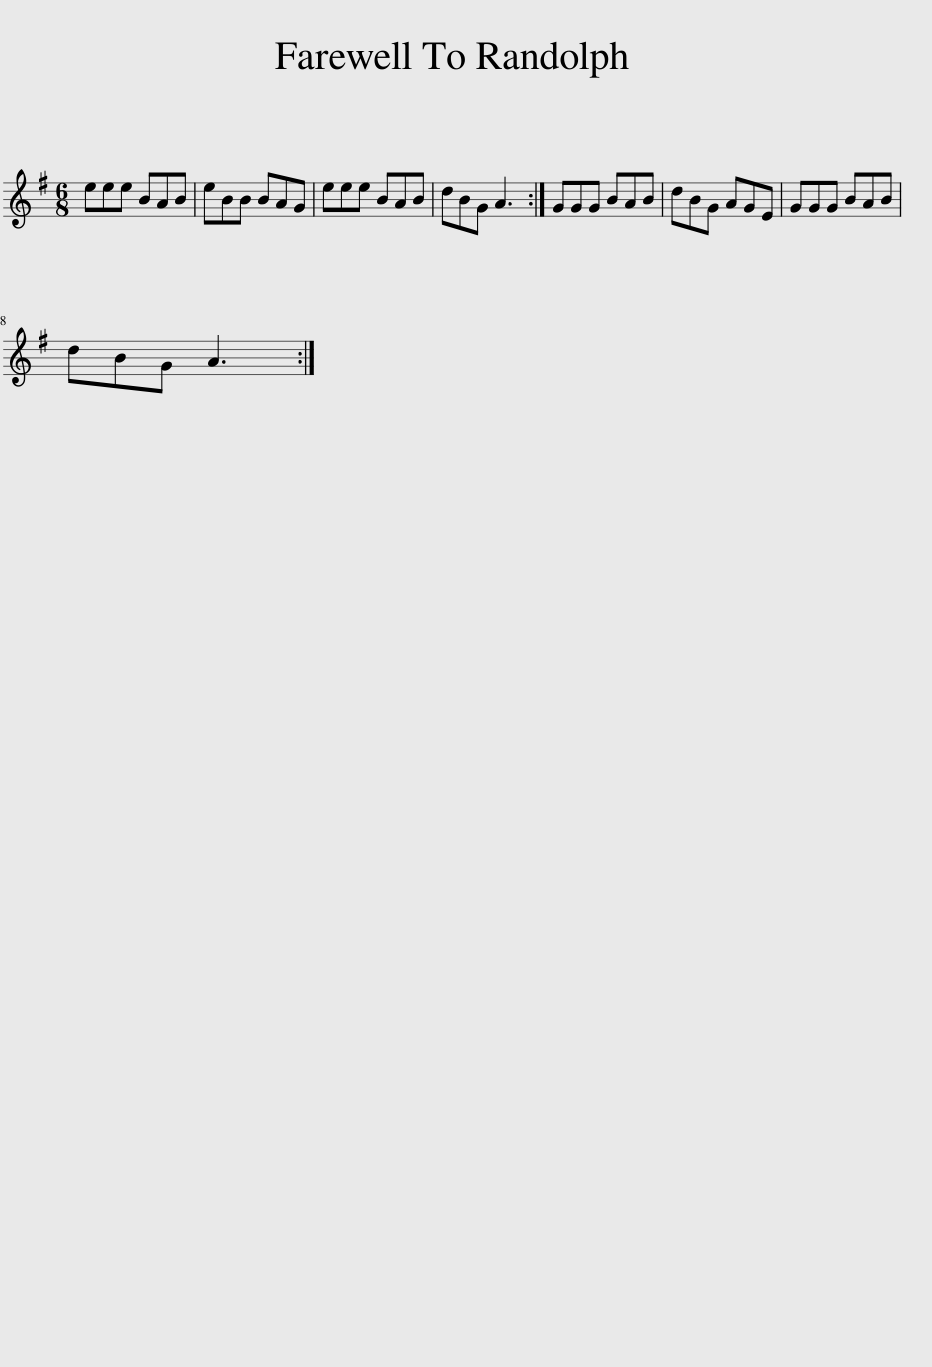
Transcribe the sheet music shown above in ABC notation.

X:1
L:1/8
M:6/8
I:linebreak $
K:G
V:1 treble
V:1
 eee BAB | eBB BAG | eee BAB | dBG A3 :| GGG BAB | %5
 dBG AGE | GGG BAB |$ dBG A3 :| %8
